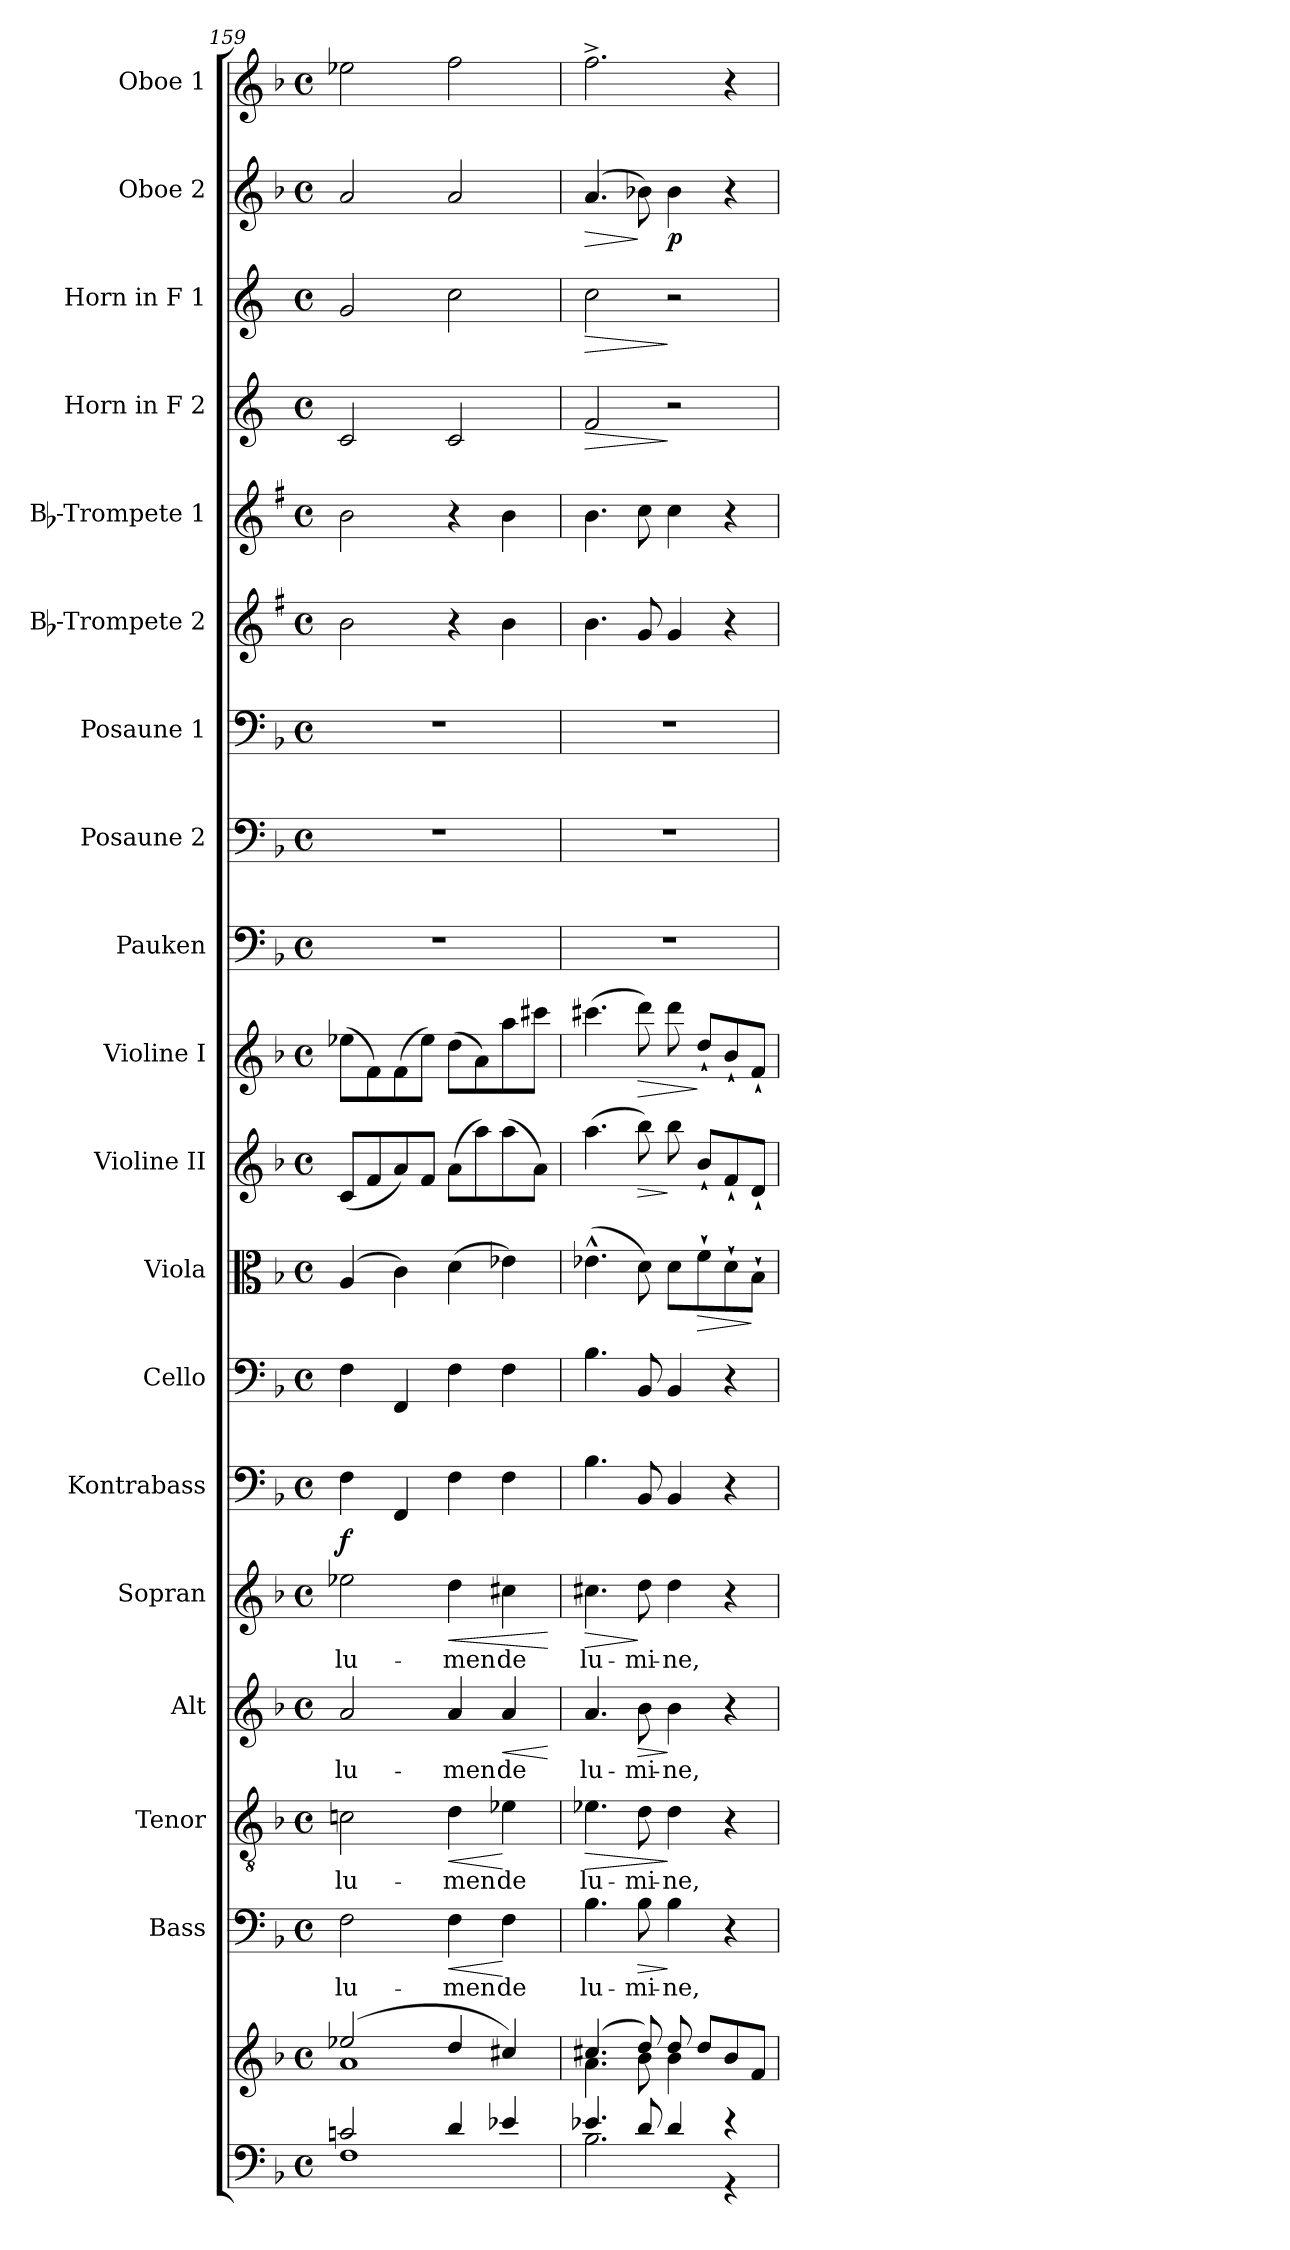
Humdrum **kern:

**kern	**kern	**kern	**text	**dynam	**kern	**text	**dynam	**kern	**text	**dynam	**kern	**text	**dynam	**kern	**kern	**kern	**dynam	**kern	**dynam	**kern	**dynam	**kern	**kern	**kern	**kern	**kern	**kern	**dynam	**kern	**dynam	**kern	**dynam	**kern
*part19	*part19	*part18	*part18	*part18	*part17	*part17	*part17	*part16	*part16	*part16	*part15	*part15	*part15	*part14	*part13	*part12	*part12	*part11	*part11	*part10	*part10	*part9	*part8	*part7	*part6	*part5	*part4	*part4	*part3	*part3	*part2	*part2	*part1
*staff20	*staff19	*staff18	*staff18	*staff18	*staff17	*staff17	*staff17	*staff16	*staff16	*staff16	*staff15	*staff15	*staff15	*staff14	*staff13	*staff12	*staff12	*staff11	*staff11	*staff10	*staff10	*staff9	*staff8	*staff7	*staff6	*staff5	*staff4	*staff4	*staff3	*staff3	*staff2	*staff2	*staff1
*	*	*I"Bass	*	*	*I"Tenor	*	*	*I"Alt	*	*	*I"Sopran	*	*	*I"Kontrabass	*I"Cello	*I"Viola	*	*I"Violine II	*	*I"Violine I	*	*I"Pauken	*I"Posaune 2	*I"Posaune 1	*I"Bb-Trompete 2	*I"Bb-Trompete 1	*I"Horn in F 2	*	*I"Horn in F 1	*	*I"Oboe 2	*	*I"Oboe 1
*	*	*I'B.	*	*	*I'T.	*	*	*I'A.	*	*	*I'S.	*	*	*I'Kb.	*	*I'Vla.	*	*I'Vl. II	*	*I'Vl. I	*	*I'Pk.	*I'Pos. 2	*I'Pos. 1	*I'Bb Trp. 2	*I'Bb Trp. 1	*	*	*	*	*I'Ob. 2	*	*I'Ob. 1
!!LO:PB:g=z
*clefF4	*clefG2	*clefF4	*	*	*clefGv2	*	*	*clefG2	*	*	*clefG2	*	*	*clefF4	*clefF4	*clefC3	*	*clefG2	*	*clefG2	*	*clefF4	*clefF4	*clefF4	*clefG2	*clefG2	*clefG2	*	*clefG2	*	*clefG2	*	*clefG2
*	*	*	*	*	*	*	*	*	*	*	*	*	*	*ITrd7c12	*	*	*	*	*	*	*	*	*	*	*ITrd1c2	*ITrd1c2	*ITrd4c7	*	*ITrd4c7	*	*	*	*
*k[b-]	*k[b-]	*k[b-]	*	*	*k[b-]	*	*	*k[b-]	*	*	*k[b-]	*	*	*k[b-]	*k[b-]	*k[b-]	*	*k[b-]	*	*k[b-]	*	*k[b-]	*k[b-]	*k[b-]	*k[b-]	*k[b-]	*k[b-]	*	*k[b-]	*	*k[b-]	*	*k[b-]
*F:	*F:	*F:	*	*	*F:	*	*	*F:	*	*	*F:	*	*	*F:	*F:	*F:	*	*F:	*	*F:	*	*F:	*F:	*F:	*F:	*F:	*F:	*	*F:	*	*F:	*	*F:
*M4/4	*M4/4	*M4/4	*	*	*M4/4	*	*	*M4/4	*	*	*M4/4	*	*	*M4/4	*M4/4	*M4/4	*	*M4/4	*	*M4/4	*	*M4/4	*M4/4	*M4/4	*M4/4	*M4/4	*M4/4	*	*M4/4	*	*M4/4	*	*M4/4
*met(c)	*met(c)	*met(c)	*	*	*met(c)	*	*	*met(c)	*	*	*met(c)	*	*	*met(c)	*met(c)	*met(c)	*	*met(c)	*	*met(c)	*	*met(c)	*met(c)	*met(c)	*met(c)	*met(c)	*met(c)	*	*met(c)	*	*met(c)	*	*met(c)
=159	=159	=159	=159	=159	=159	=159	=159	=159	=159	=159	=159	=159	=159	=159	=159	=159	=159	=159	=159	=159	=159	=159	=159	=159	=159	=159	=159	=159	=159	=159	=159	=159	=159
*^	*^	*	*	*	*	*	*	*	*	*	*	*	*	*	*	*	*	*	*	*	*	*	*	*	*	*	*	*	*	*	*	*	*
!	!	!	!	!	!LO:LY:b	!	!	!LO:LY:b	!	!	!LO:LY:b	!	!	!LO:LY:b	!LO:DY:a	!	!	!	!	!	!	!	!	!	!	!	!	!	!	!	!	!	!	!	!
2cn/	1F	(2ee-X/	1a	2F\	lu-	.	2cn\	lu-	.	2a/	lu-	.	2ee-X\	lu-	f	4FF\	4F\	(4A/	.	(<8c/L	.	(>8ee-X\L	.	1r	1r	1r	2a\	2a\	2F/	.	2c/	.	2a/	.	2ee-X\
.	.	.	.	.	.	.	.	.	.	.	.	.	.	.	.	.	.	.	.	8f/	.	8f\)	.	.	.	.	.	.	.	.	.	.	.	.	.
.	.	.	.	.	.	.	.	.	.	.	.	.	.	.	.	4FFF/	4FF/	4c\)	.	8a/)	.	(>8f\	.	.	.	.	.	.	.	.	.	.	.	.	.
.	.	.	.	.	.	.	.	.	.	.	.	.	.	.	.	.	.	.	.	8f/J	.	8ee-\J)	.	.	.	.	.	.	.	.	.	.	.	.	.
!	!	!	!	!	!LO:LY:b	!LO:HP:b	!	!LO:LY:b	!LO:HP:b	!	!LO:LY:b	!	!	!LO:LY:b	!LO:HP:b	!	!	!	!	!	!	!	!	!	!	!	!	!	!	!	!	!	!	!	!
4d/	.	4dd/	.	4F\	-men	<	4d\	-men	<	4a/	-men	.	4dd\	-men	<	4FF\	4F\	(>4d\	.	(>8a\L	.	(>8dd\L	.	.	.	.	4r	4r	2F/	.	2f\	.	2a/	.	2ff\
.	.	.	.	.	.	.	.	.	.	.	.	.	.	.	.	.	.	.	.	8aa\)	.	8a\)	.	.	.	.	.	.	.	.	.	.	.	.	.
!	!	!	!	!	!LO:LY:b	!	!	!LO:LY:b	!	!	!LO:LY:b	!LO:HP:b	!	!LO:LY:b	!	!	!	!	!	!	!	!	!	!	!	!	!	!	!	!	!	!	!	!	!
4e-X/	.	4cc#X/)	.	4F\	de	[	4e-X\	de	[	4a/	de	<	4cc#X\	de	.	4FF\	4F\	4e-X\)	.	(>8aa\	.	8aa\	.	.	.	.	4a\	4a\	.	.	.	.	.	.	.
.	.	.	.	.	.	.	.	.	.	.	.	.	.	.	.	.	.	.	.	8a\J)	.	8ccc#X\J	.	.	.	.	.	.	.	.	.	.	.	.	.
*v	*v	*	*	*	*	*	*	*	*	*	*	*	*	*	*	*	*	*	*	*	*	*	*	*	*	*	*	*	*	*	*	*	*	*	*
*	*v	*v	*	*	*	*	*	*	*	*	*	*	*	*	*	*	*	*	*	*	*	*	*	*	*	*	*	*	*	*	*	*	*	*
.	.	.	.	.	.	.	.	.	.	[	.	.	[	.	.	.	.	.	.	.	.	.	.	.	.	.	.	.	.	.	.	.	.
=160	=160	=160	=160	=160	=160	=160	=160	=160	=160	=160	=160	=160	=160	=160	=160	=160	=160	=160	=160	=160	=160	=160	=160	=160	=160	=160	=160	=160	=160	=160	=160	=160	=160
*^	*^	*	*	*	*	*	*	*	*	*	*	*	*	*	*	*	*	*	*	*	*	*	*	*	*	*	*	*	*	*	*	*	*
!	!	!	!	!	!LO:LY:b	!	!	!LO:LY:b	!LO:HP:b	!	!LO:LY:b	!	!	!LO:LY:b	!LO:HP:b	!	!	!	!	!	!	!	!	!	!	!	!	!	!	!LO:HP:b	!	!LO:HP:b	!	!LO:HP:b	!
4.e-X/	2.B-\	(4.cc#X/	4.a\	4.B-\	lu-	.	4.e-X\	lu-	>	4.a/	lu-	.	4.cc#X\	lu-	>	4.BB-\	4.B-\	(>4.e-X^^>\	.	(>4.aa\	.	(>4.ccc#X\	.	1r	1r	1r	4.a\	4.a\	2B-/	>	2f\	>	(4.a/	>	2.ff^>\
!	!	!	!	!	!LO:LY:b	!LO:HP:b	!	!LO:LY:b	!	!	!LO:LY:b	!LO:HP:b	!	!LO:LY:b	!	!	!	!	!	!	!LO:HP:b	!	!LO:HP:b	!	!	!	!	!	!	!	!	!	!	!	!
8d/	.	8dd/)	8b-\	8B-\	-mi-	>	8d\	-mi-	.	8b-\	-mi-	>	8dd\	-mi-	]	8BBB-/	8BB-/	8d\)	.	8bb-\)	>	8ddd\)	>	.	.	.	8f/	8b-\	.	.	.	.	8b-X\)	]	.
!	!	!	!	!	!LO:LY:b	!	!	!LO:LY:b	!	!	!LO:LY:b	!	!	!LO:LY:b	!	!	!	!	!	!	!	!	!	!	!	!	!	!	!	!	!	!	!	!LO:DY:b	!
4d/	.	8dd/	4b-\	4B-\	-ne,	]	4d\	-ne,	]	4b-\	-ne,	]	4dd\	-ne,	.	4BBB-/	4BB-/	8d\L	.	8bb-\	]	8ddd\	.	.	.	.	4f/	4b-\	2r	]	2r	]	4b-\	p	.
!	!	!	!	!	!	!	!	!	!	!	!	!	!	!	!	!	!	!	!LO:HP:b	!	!	!	!	!	!	!	!	!	!	!	!	!	!	!	!
.	.	8dd/L	.	.	.	.	.	.	.	.	.	.	.	.	.	.	.	8f`>\	>	8b-`</L	.	8dd`</L	]	.	.	.	.	.	.	.	.	.	.	.	.
4r	4r	8b-/	4ryy	4r	.	.	4r	.	.	4r	.	.	4r	.	.	4r	4r	8d`>\	.	8f`</	.	8b-`</	.	.	.	.	4r	4r	.	.	.	.	4r	.	4r
.	.	8f/J	.	.	.	.	.	.	.	.	.	.	.	.	.	.	.	8B-`>\J	]	8d`</J	.	8f`</J	.	.	.	.	.	.	.	.	.	.	.	.	.
*v	*v	*	*	*	*	*	*	*	*	*	*	*	*	*	*	*	*	*	*	*	*	*	*	*	*	*	*	*	*	*	*	*	*	*	*
*	*v	*v	*	*	*	*	*	*	*	*	*	*	*	*	*	*	*	*	*	*	*	*	*	*	*	*	*	*	*	*	*	*	*	*
=	=	=	=	=	=	=	=	=	=	=	=	=	=	=	=	=	=	=	=	=	=	=	=	=	=	=	=	=	=	=	=	=	=
*-	*-	*-	*-	*-	*-	*-	*-	*-	*-	*-	*-	*-	*-	*-	*-	*-	*-	*-	*-	*-	*-	*-	*-	*-	*-	*-	*-	*-	*-	*-	*-	*-	*-
